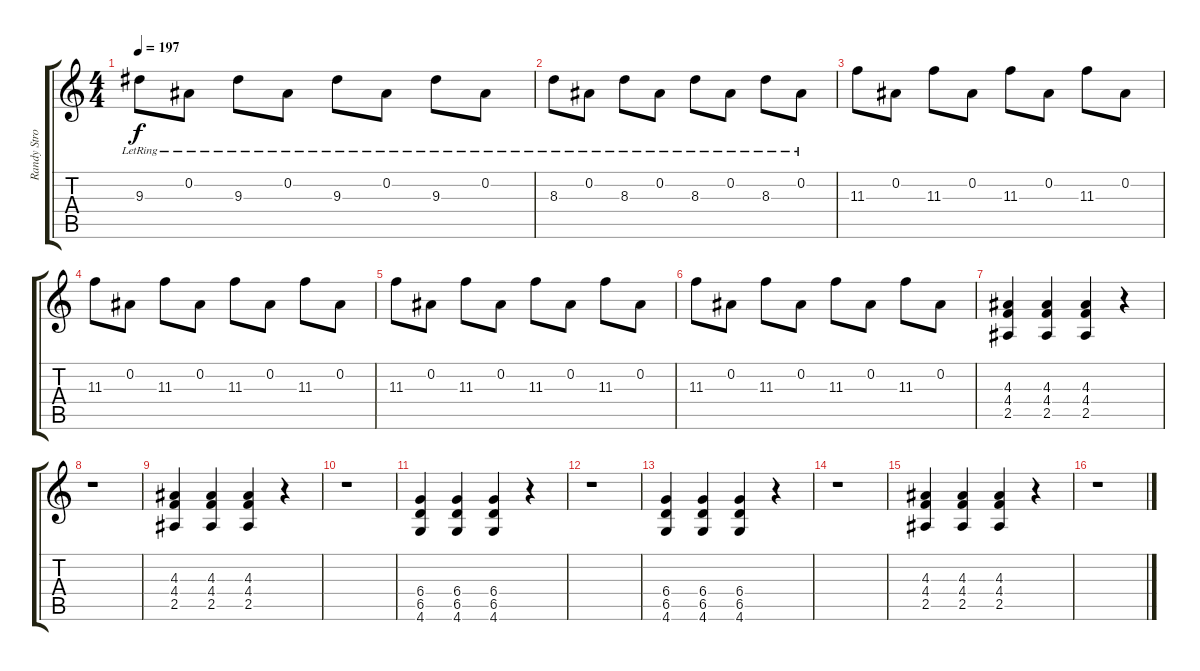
\track ("Randy Strohmeyer" "Randy Stro") {instrument distortionguitar}
\staff {score tabs}
\tuning (Eb4 Bb3 Gb3 Db3 Ab2 Eb2) {hide}
\ts (4 4)
\tempo 197
\clef g2
\ks c
9.3{lr}.8{dy f} 0.2{lr}.8 9.3{lr}.8 0.2{lr}.8 9.3{lr}.8 0.2{lr}.8 9.3{lr}.8 0.2{lr}.8 |
8.3{lr}.8 0.2{lr}.8 8.3{lr}.8 0.2{lr}.8 8.3{lr}.8 0.2{lr}.8 8.3{lr}.8 0.2{lr}.8 |
11.3.8 0.2.8 11.3.8 0.2.8 11.3.8 0.2.8 11.3.8 0.2.8 |
11.3.8 0.2.8 11.3.8 0.2.8 11.3.8 0.2.8 11.3.8 0.2.8 |
11.3.8 0.2.8 11.3.8 0.2.8 11.3.8 0.2.8 11.3.8 0.2.8 |
11.3.8 0.2.8 11.3.8 0.2.8 11.3.8 0.2.8 11.3.8 0.2.8 |
(4.3 4.4 2.5).4{instrument distortionguitar} (4.3 4.4 2.5).4 (4.3 4.4 2.5).4 r.4 |
r.1 |
(4.3 4.4 2.5).4 (4.3 4.4 2.5).4 (4.3 4.4 2.5).4 r.4 |
r.1 |
(6.4 6.5 4.6).4 (6.4 6.5 4.6).4 (6.4 6.5 4.6).4 r.4 |
r.1 |
(6.4 6.5 4.6).4 (6.4 6.5 4.6).4 (6.4 6.5 4.6).4 r.4 |
r.1 |
(4.3 4.4 2.5).4 (4.3 4.4 2.5).4 (4.3 4.4 2.5).4 r.4 |
r.1
